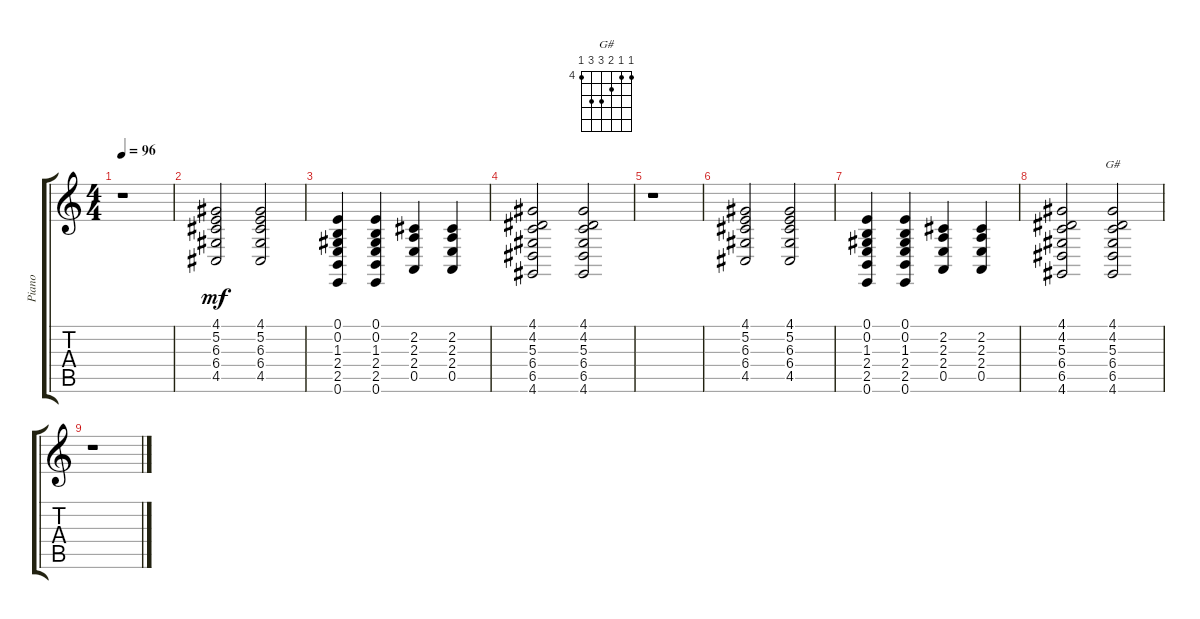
\track ("Piano" "Piano") {instrument acousticgrandpiano}
\staff {score tabs}
\tuning (E4 B3 G3 D3 A2 E2) {hide}
\chord ("G#" 4 4 5 6 6 4) {firstfret 4}
\ts (4 4)
\tempo 96
\clef g2
\ks c
r.1{dy mf} |
(4.1 5.2 6.3 6.4 4.5).2 (4.1 5.2 6.3 6.4 4.5).2 |
(0.1 0.2 1.3 2.4 2.5 0.6).4 (0.1 0.2 1.3 2.4 2.5 0.6).4 (2.2 2.3 2.4 0.5).4 (2.2 2.3 2.4 0.5).4 |
(4.1 4.2 5.3 6.4 6.5 4.6).2 (4.1 4.2 5.3 6.4 6.5 4.6).2 |
r.1 |
(4.1 5.2 6.3 6.4 4.5).2 (4.1 5.2 6.3 6.4 4.5).2 |
(0.1 0.2 1.3 2.4 2.5 0.6).4 (0.1 0.2 1.3 2.4 2.5 0.6).4 (2.2 2.3 2.4 0.5).4 (2.2 2.3 2.4 0.5).4 |
(4.1 4.2 5.3 6.4 6.5 4.6).2 (4.1 4.2 5.3 6.4 6.5 4.6).2{ch "G#"} |
r.1
